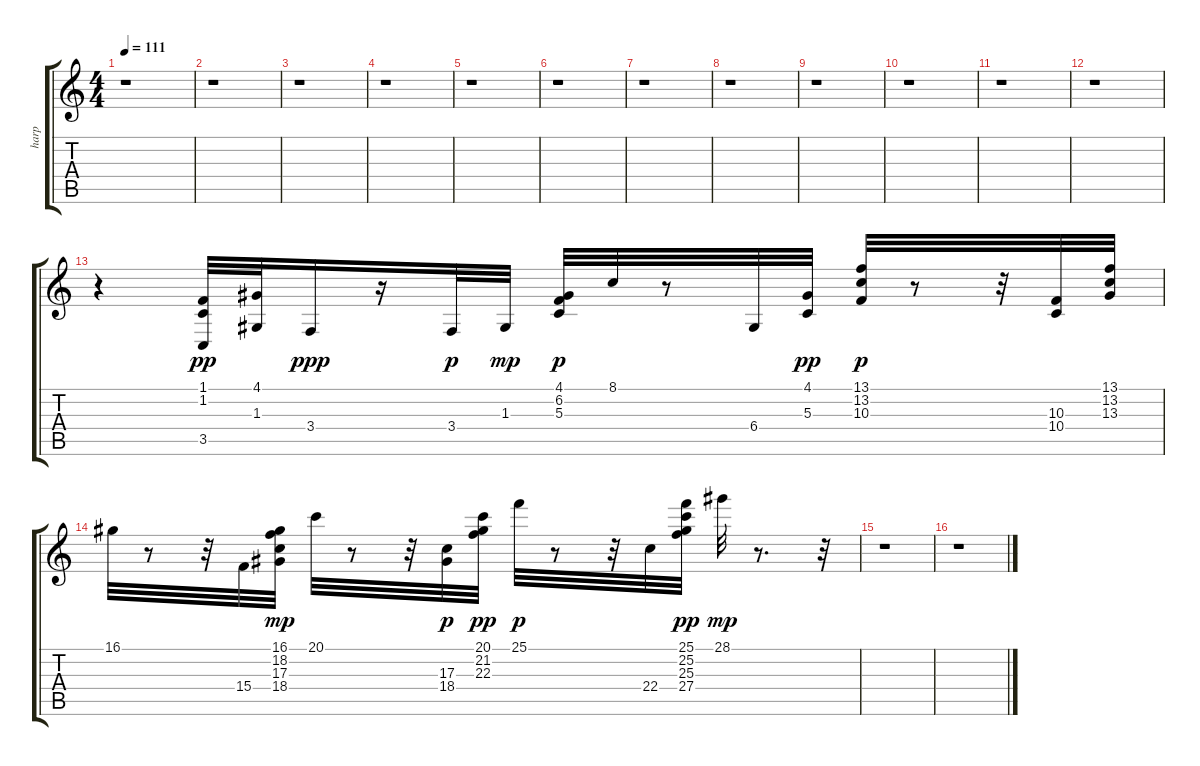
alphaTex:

\track ("harp" "harp") {instrument orchestralharp}
\staff {score tabs}
\tuning (E4 B3 G3 D3 A2 E2) {hide}
\ts (4 4)
\tempo 111
\clef g2
\ks c
r.1{dy pp} |
r.1 |
r.1 |
r.1 |
r.1 |
r.1 |
r.1 |
r.1 |
r.1 |
r.1 |
r.1 |
r.1 |
r.4 (1.1 1.2 3.5).32 (4.1 1.3).32 3.4.16{dy ppp} r.16 3.4.32{dy p} 1.3.32{dy mp} (4.1 6.2 5.3).32{dy p} 8.1.32 r.8 6.4.32 (4.1 5.3).32{dy pp} (13.1 13.2 10.3).32{dy p} r.8 r.32 (10.3 10.4).32 (13.1 13.2 13.3).32 |
16.1.32 r.8 r.32 15.4.32 (16.1 18.2 17.3 18.4).32{dy mp} 20.1.32 r.8 r.32 (17.3 18.4).32{dy p} (20.1 21.2 22.3).32{dy pp} 25.1.32{dy p} r.8 r.32 22.4.32 (25.1 25.2 25.3 27.4).32{dy pp} 28.1.32{dy mp} r.8{d} r.32 |
r.1 |
r.1
